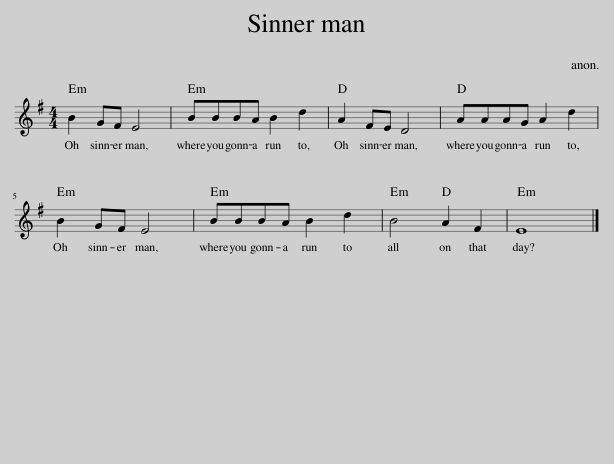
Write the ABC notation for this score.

X:1
L:1/8
M:4/4
I:linebreak $
K:Emin
V:1 treble
V:1
 B2 GF E4 | BBBA B2 d2 | A2 FE D4 | AAAG A2 d2 |$ B2 GF E4 | %5
 BBBA B2 d2 | B4 A2 F2 | E8 |] %8
